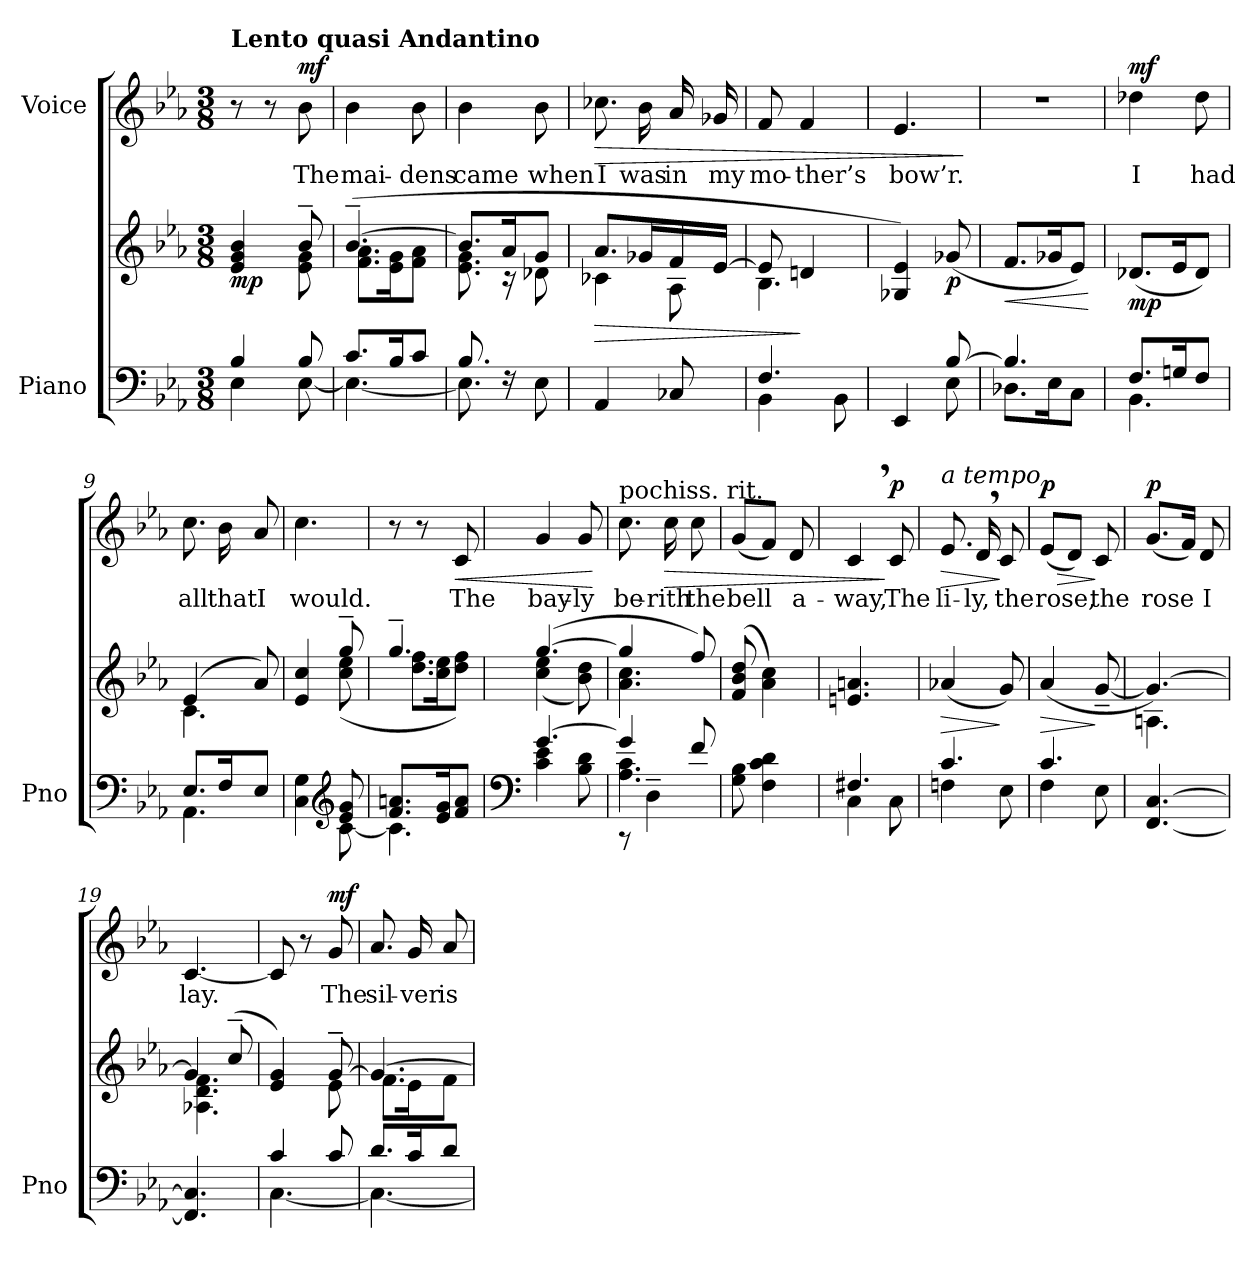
**kern	**kern	**dynam	**kern	**text	**dynam
*part2	*part2	*part2	*part1	*part1	*part1
*staff3	*staff2	*staff2/3	*staff1	*staff1	*staff1
*I"Piano	*	*	*I"Voice	*	*
*I'Pno	*	*	*	*	*
*clefF4	*clefG2	*	*clefG2	*	*
*k[b-e-a-]	*k[b-e-a-]	*	*k[b-e-a-]	*	*
*M3/8	*M3/8	*	*M3/8	*	*
*MM75	*MM75	*	*MM75	*	*
=1	=1	=1	=1	=1	=1
*^	*^	*	*	*	*
!	!	!	!	!	!LO:TX:a:B:t=Lento quasi Andantino	!	!
!	!	!	!	!LO:DY:b	!	!	!
4B-/	4E-\	4e-/ 4g/ 4b-/	4ryy	mp	8r	.	.
.	.	.	.	.	8r	.	.
!	!	!	!	!	!	!LO:LY:b	!LO:DY:a
8B-/	[8E-\	8b-~/	8e-\ 8g\	.	8b-\	The	mf
=2	=2	=2	=2	=2	=2	=2	=2
!	!	!	!	!	!	!LO:LY:b	!
8.c/L	4.E-\_	(>[4.b-~/	8.f\ 8.a-\L	.	4b-\	mai-	.
16B-/K	.	.	16e-\ 16g\K	.	.	.	.
!	!	!	!	!	!	!LO:LY:b	!
8c/J	.	.	8f\ 8a-\J	.	8b-\	-dens	.
=3	=3	=3	=3	=3	=3	=3	=3
!	!	!	!	!	!	!LO:LY:b	!
8.B-/	8.E-\]	8.b-/L]	8.e-\ 8.g\	.	4b-\	came	.
16rF	8.ryy	16a-/K	16r	.	.	.	.
!	!	!	!	!	!	!LO:LY:b	!
8E-\	.	8g/J	8d-X\	.	8b-\	when	.
*v	*v	*	*	*	*	*	*
=4	=4	=4	=4	=4	=4	=4
!	!	!	!LO:HP:b	!	!LO:LY:b	!LO:HP:b
4AA-/	8.a-/L	4c-X\	>	8.cc-X\	I	>
!	!	!	!	!	!LO:LY:b	!
.	16g-X/L	.	.	16b-\	was	.
!	!	!	!	!	!LO:LY:b	!
8C-X/	16f/	8A-\	.	16a-/	in	.
!	!	!	!	!	!LO:LY:b	!
.	[16e-/JJ	.	.	16g-X/	my	.
=5	=5	=5	=5	=5	=5	=5
*^	*	*	*	*	*	*
!	!	!	!	!	!	!LO:LY:b	!
4.F/	4BB-\	8e-/]	4.B-\	.	8f/	mo-	.
!	!	!	!	!	!	!LO:LY:b	!
.	.	4dn/	.	]	4f/	-ther’s	.
.	8BB-\	.	.	.	.	.	.
*	*	*v	*v	*	*	*	*
!!LO:LB:g=z
=6	=6	=6	=6	=6	=6	=6
!	!	!	!	!	!LO:LY:b	!
4EE-/	4ryy	4G-X/ 4e-/)	.	4.e-/	bow’r.	.
!	!	!	!LO:DY:b	!	!	!
[8B-/	8E-\	(<8g-X/	p	.	.	.
*v	*v	*	*	*	*	*
.	.	.	.	.	]
=7	=7	=7	=7	=7	=7
*^	*	*	*	*	*
!	!	!	!LO:HP:b	!	!	!
4.B-/]	8.D-X\L	8.f/L	<	4.r	.	.
.	16E-\K	16g-X/K	.	.	.	.
.	8C\J	8e-/J)	.	.	.	.
*v	*v	*	*	*	*	*
.	.	[	.	.	.
=8	=8	=8	=8	=8	=8
*^	*	*	*	*	*
!	!	!	!LO:DY:b	!	!LO:LY:b	!LO:DY:a
8.F/L	4.BB-\	(<8.d-X/L	mp	4dd-X\	I	mf
16Gn/K	.	16e-/K	.	.	.	.
!	!	!	!	!	!LO:LY:b	!
8F/J	.	8d-/J)	.	8dd-\	had	.
=9	=9	=9	=9	=9	=9	=9
*	*	*^	*	*	*	*
!	!	!	!	!	!	!LO:LY:b	!
8.E-/L	4.AA-\	(>4e-/	4.c\	.	8.cc\	all	.
!	!	!	!	!	!	!LO:LY:b	!
16F/K	.	.	.	.	16b-\	that	.
!	!	!	!	!	!	!LO:LY:b	!
8E-/J	.	8a-/)	.	.	8a-/	I	.
=10	=10	=10	=10	=10	=10	=10	=10
!	!	!	!	!	!	!LO:LY:b	!
4C\ 4G\	4ryy	4e-/ 4cc/	4ryy	.	4.cc\	would.	.
*clefG2	*	*	*	*	*	*	*
8e-/ 8g/	[8c\	8gg~/	(<8cc\ 8ee-\	.	.	.	.
=11	=11	=11	=11	=11	=11	=11	=11
8.f/ 8.an/L	4.c\]	4.gg~/	8.dd\ 8.ff\L	.	8r	.	.
.	.	.	.	.	8r	.	.
16e-/ 16g/K	.	.	16cc\ 16ee-\K	.	.	.	.
!	!	!	!	!	!	!LO:LY:b	!LO:HP:b
8f/ 8a/J	.	.	8dd\ 8ff\J)	.	8c/	The	<
=12	=12	=12	=12	=12	=12	=12	=12
*clefF4	*	*	*	*	*	*	*
!	!	!	!	!	!	!LO:LY:b	!
[4.g/	4c\ 4e-\	(>[4.gg/	(<4cc\ 4ee-\	.	4g/	bay-	.
!	!	!	!	!	!	!LO:LY:b	!
.	8B-\ 8d\	.	8b-\ 8dd\)	.	8g/	-ly	.
*v	*v	*	*	*	*	*	*
*	*v	*v	*	*	*	*
.	.	.	.	.	[
!!LO:LB:g=z
=13	=13	=13	=13	=13	=13
*	*	*	*MM72	*	*
*^	*^	*	*	*	*
*	*^	*	*	*	*	*	*
!	!	!	!	!	!	!LO:TX:a:t=pochiss. rit.	!	!
!	!	!	!	!	!	!	!LO:LY:b	!
4g/]	4.A-\ 4.c\	8rCC	4gg/]	4.a-\ 4.cc\	.	8.cc\	be-	.
.	.	4D~\	.	.	.	.	.	.
!	!	!	!	!	!	!	!LO:LY:b	!LO:HP:b
.	.	.	.	.	.	16cc\	-rith	>
!	!	!	!	!	!	!	!LO:LY:b	!
8f/	.	.	8ff/)	.	.	8cc\	the	.
*v	*v	*v	*	*	*	*	*	*
*	*v	*v	*	*	*	*
=14	=14	=14	=14	=14	=14
!	!	!	!	!LO:LY:b	!
8G\ 8B-\	(>8f/ 8b-/ 8dd/	.	(<8g/L	bell	.
4F\ 4c\ 4d\	4a-\ 4cc\)	.	8f/J)	.	.
!	!	!	!	!LO:LY:b	!
.	.	.	8d/	a-	.
=15	=15	=15	=15	=15	=15
*	*	*	*MM69	*	*
*^	*	*	*	*	*
!	!	!	!	!	!LO:LY:b	!
4.F#X/	4C\	4.en/ 4.an/	.	4c,/	-way,	.
!	!	!	!	!	!LO:LY:b	!LO:DY:n=1:a
.	8C\	.	.	8c/	The	] p
=16	=16	=16	=16	=16	=16	=16
*	*	*	*	*MM75	*	*
!	!	!	!	!LO:TX:a:i:t=a tempo	!	!
!	!	!	!LO:HP:b	!	!LO:LY:b	!LO:HP:b
4.c/	4Fn\	(<4a-X/	>	8.e-/	li-	>
!	!	!	!	!	!LO:LY:b	!
.	.	.	.	16d,/	-ly,	.
!	!	!	!	!	!LO:LY:b	!
.	8E-\	8g/)	]	8c/	the	]
=17	=17	=17	=17	=17	=17	=17
!	!	!	!LO:HP:b	!	!LO:LY:b	!LO:HP:b
!	!	!	!	!	!	!LO:DY:n=1:a
4.c/	4F\	(>4a-/	>	(<8e-/L	rose,	> p
.	.	.	.	8d/J)	.	.
!	!	!	!	!	!LO:LY:b	!
.	8E-\	[8g~/	]	8c/	the	]
=18	=18	=18	=18	=18	=18	=18
*	*	*^	*	*	*	*
!	!	!	!	!	!	!LO:LY:b	!LO:DY:a
*v	*v	*	*	*	*	*	*
[4.FF/ [4.C/	4.g/_)	4.An\	.	(<8.g/L	rose	p
.	.	.	.	16f/Jk)	.	.
!	!	!	!	!	!LO:LY:b	!
.	.	.	.	8d/	I	.
=19	=19	=19	=19	=19	=19	=19
!	!	!	!	!	!LO:LY:b	!
4.FF/] 4.C/]	4g/]	4.A-X\ 4.d\ 4.f\	.	[4.c/	lay.	.
.	(>8cc~/	.	.	.	.	.
!!LO:PB:g=z
=20	=20	=20	=20	=20	=20	=20
*^	*	*	*	*	*	*
4c/	[4.C\	4e-/ 4g/)	4ryy	.	8c/]	.	.
.	.	.	.	.	8r	.	.
!	!	!	!	!	!	!LO:LY:b	!LO:DY:a
8c/	.	[8g~/	8e-\	.	8g/	The	mf
=21	=21	=21	=21	=21	=21	=21	=21
!	!	!	!	!	!	!LO:LY:b	!
8.d/L	4.C\_	4.g/_	8.f\L	.	8.a-/	sil-	.
!	!	!	!	!	!	!LO:LY:b	!
16c/K	.	.	16e-\K	.	16g/	-ver	.
!	!	!	!	!	!	!LO:LY:b	!
8d/J	.	.	8f\J	.	8a-/	is	.
*v	*v	*	*	*	*	*	*
*	*v	*v	*	*	*	*
=	=	=	=	=	=
*-	*-	*-	*-	*-	*-
